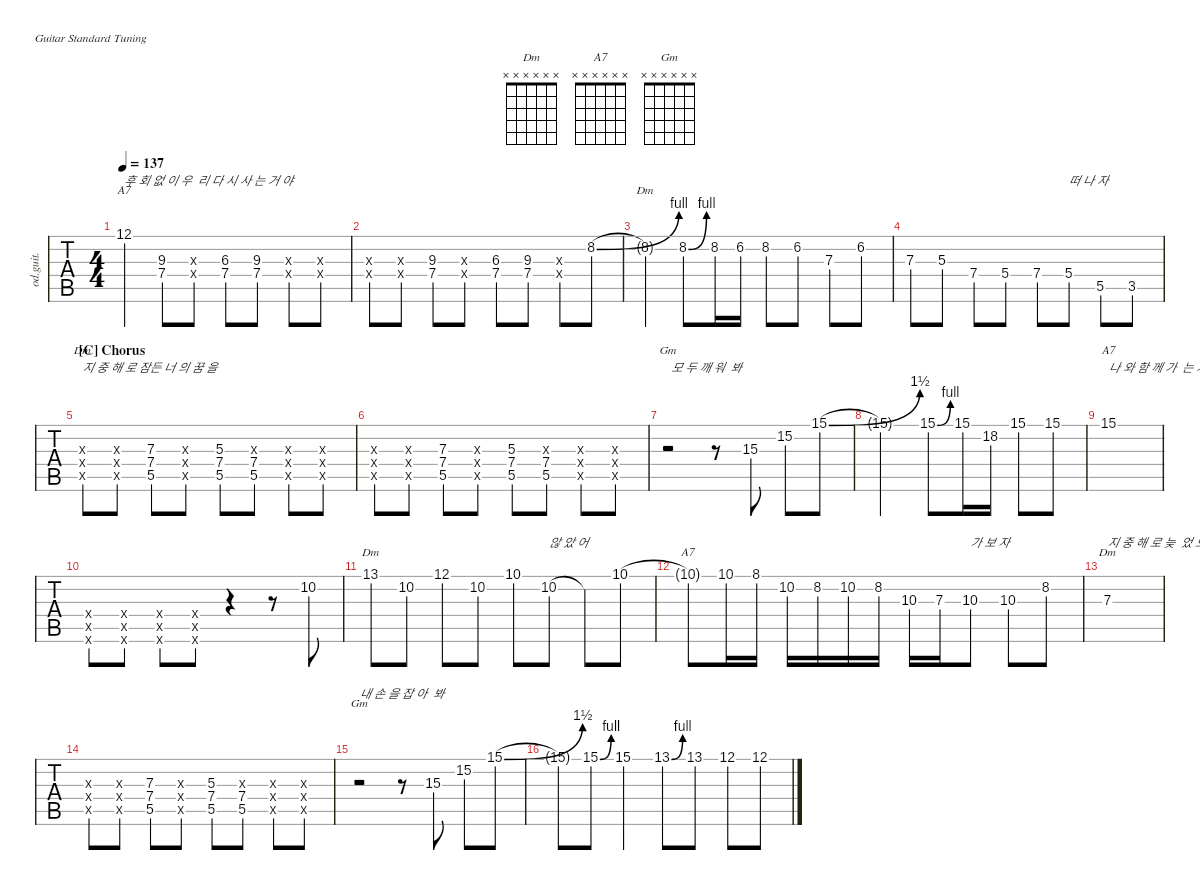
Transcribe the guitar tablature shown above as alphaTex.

\defaultSystemsLayout 4
\hideDynamics
\bracketExtendMode nobrackets
\track ("Guitar1" "od.guit.") {defaultSystemsLayout 4 instrument overdrivenguitar}
\staff {tabs}
\tuning (E4 B3 G3 D3 A2 E2)
\chord ("Dm" x x x x x x)
\chord ("A7" x x x x x x)
\chord ("Gm" x x x x x x)
\ts (4 4)
\tempo 137
\clef g2
\ks f
12.1{acc forcenatural}.4{ch "A7" txt "후 회 없 이 우  리 다 시 사 는 거 야" dy mf} (9.3{acc forcenatural} 7.4{acc forcenatural}).8 (9.3{x acc forcenatural} 7.4{x acc forcenatural}).8 (6.3{acc b} 7.4{acc forcenatural}).8 (9.3{acc forcenatural} 7.4{acc forcenatural}).8 (9.3{x acc forcenatural} 7.4{x acc forcenatural}).8 (9.3{x acc forcenatural} 7.4{x acc forcenatural}).8 |
(9.3{x acc forcenatural} 7.4{x acc forcenatural}).8 (9.3{x acc forcenatural} 7.4{x acc forcenatural}).8 (9.3{acc forcenatural} 7.4{acc forcenatural}).8 (9.3{x acc forcenatural} 7.4{x acc forcenatural}).8 (6.3{acc b} 7.4{acc forcenatural}).8 (9.3{acc forcenatural} 7.4{acc forcenatural}).8 (9.3{x acc forcenatural} 7.4{x acc forcenatural}).8 8.2{be (bend 0 0 15 4) acc forcenatural}.8 |
8.2{t}.4{ch "Dm"} 8.2{be (bend 0 0 15 4) acc forcenatural}.8 8.2{acc forcenatural}.16 6.2{acc forcenatural}.16 8.2{acc forcenatural}.8 6.2{acc forcenatural}.8 7.3{acc forcenatural}.8 6.2{acc forcenatural}.8 |
7.3{acc forcenatural}.8 5.3{acc forcenatural}.8 7.4{acc forcenatural}.8 5.4{acc forcenatural}.8 7.4{acc forcenatural}.8 5.4{acc forcenatural}.8{txt "떠 나 자"} 5.5{acc forcenatural}.8 3.5{acc forcenatural}.8 |
\section ("C" "Chorus")
(5.5{x acc forcenatural} 7.4{x acc forcenatural} 7.3{x acc forcenatural}).8{ch "Dm" txt "지 중 해 로 잠든 너 의 꿈 을"} (5.5{x acc forcenatural} 7.4{x acc forcenatural} 7.3{x acc forcenatural}).8 (5.5{acc forcenatural} 7.4{acc forcenatural} 7.3{acc forcenatural}).8 (5.5{x acc forcenatural} 7.4{x acc forcenatural} 7.3{x acc forcenatural}).8 (7.4{acc forcenatural} 5.3{acc forcenatural} 5.5{acc forcenatural}).8 (7.4{acc forcenatural} 5.5{acc forcenatural} 7.3{x acc forcenatural}).8 (5.5{x acc forcenatural} 7.4{x acc forcenatural} 7.3{x acc forcenatural}).8 (5.5{x acc forcenatural} 7.4{x acc forcenatural} 7.3{x acc forcenatural}).8 |
(5.5{x acc forcenatural} 7.4{x acc forcenatural} 7.3{x acc forcenatural}).8 (5.5{x acc forcenatural} 7.4{x acc forcenatural} 7.3{x acc forcenatural}).8 (5.5{acc forcenatural} 7.4{acc forcenatural} 7.3{acc forcenatural}).8 (5.5{x acc forcenatural} 7.4{x acc forcenatural} 7.3{x acc forcenatural}).8 (7.4{acc forcenatural} 5.3{acc forcenatural} 5.5{acc forcenatural}).8 (7.4{acc forcenatural} 5.5{acc forcenatural} 7.3{x acc forcenatural}).8 (5.5{x acc forcenatural} 7.4{x acc forcenatural} 7.3{x acc forcenatural}).8 (5.5{x acc forcenatural} 7.4{x acc forcenatural} 7.3{x acc forcenatural}).8 |
r.2{ch "Gm" txt " 모 두 깨 워  봐"} r.8 15.3{acc b}.8 15.2{acc forcenatural}.8 15.1{be (bend 0 0 15 6) acc forcenatural}.8 |
15.1{t}.2 15.1{be (bend 0 0 15 4) acc forcenatural}.8 15.1{acc forcenatural}.16 18.2{acc forcenatural}.16 15.1{acc forcenatural}.8 15.1{acc forcenatural}.8 |
15.1{acc forcenatural}.1{ch "A7" txt "나 와 함 께 가  는 거 야 늦 지  는"} |
(5.6{x acc forcenatural} 7.5{x acc forcenatural} 7.4{x acc forcenatural}).8 (5.6{x acc forcenatural} 7.5{x acc forcenatural} 7.4{x acc forcenatural}).8 (5.6{x acc forcenatural} 7.5{x acc forcenatural} 7.4{x acc forcenatural}).8 (5.6{x acc forcenatural} 7.5{x acc forcenatural} 7.4{x acc forcenatural}).8 r.4 r.8 10.2{acc forcenatural}.8 |
13.1{acc forcenatural}.8{ch "Dm"} 10.2{acc forcenatural}.8 12.1{acc forcenatural}.8 10.2{acc forcenatural}.8 10.1{acc forcenatural}.8 10.2{acc forcenatural}.8{txt "않 았 어"} 10.2{t acc forcenatural}.8 10.1{acc forcenatural}.8 |
10.1{t acc forcenatural}.8{ch "A7"} 10.1{acc forcenatural}.16 8.1{acc forcenatural}.16 10.2{acc forcenatural}.16 8.2{acc forcenatural}.16 10.2{acc forcenatural}.16 8.2{acc forcenatural}.16 10.3{acc forcenatural}.16 7.3{acc forcenatural}.16 10.3{acc forcenatural}.8{txt "가 보 자"} 10.3{acc forcenatural}.8 8.2{acc forcenatural}.8 |
7.3{acc forcenatural}.1{ch "Dm" txt "지 중 해 로 늦  었 으 면 어 때"} |
(5.5{x acc forcenatural} 7.4{x acc forcenatural} 7.3{x acc forcenatural}).8 (5.5{x acc forcenatural} 7.4{x acc forcenatural} 7.3{x acc forcenatural}).8 (5.5{acc forcenatural} 7.4{acc forcenatural} 7.3{acc forcenatural}).8 (5.5{x acc forcenatural} 7.4{x acc forcenatural} 7.3{x acc forcenatural}).8 (7.4{acc forcenatural} 5.3{acc forcenatural} 5.5{acc forcenatural}).8 (7.4{acc forcenatural} 5.5{acc forcenatural} 7.3{x acc forcenatural}).8 (5.5{x acc forcenatural} 7.4{x acc forcenatural} 7.3{x acc forcenatural}).8 (5.5{x acc forcenatural} 7.4{x acc forcenatural} 7.3{x acc forcenatural}).8 |
r.2{ch "Gm" txt "내 손 을 잡 아  봐"} r.8 15.3{acc b}.8 15.2{acc forcenatural}.8 15.1{be (bend 0 0 14.399999999999999 6) acc forcenatural}.8 |
15.1{t}.8 15.1{be (bend 0 0 15 4) acc forcenatural}.8 15.1{acc forcenatural}.4 13.1{be (bend 0 0 15 4) acc forcenatural}.8 13.1{acc forcenatural}.8 12.1{acc forcenatural}.8 12.1{acc forcenatural}.8
